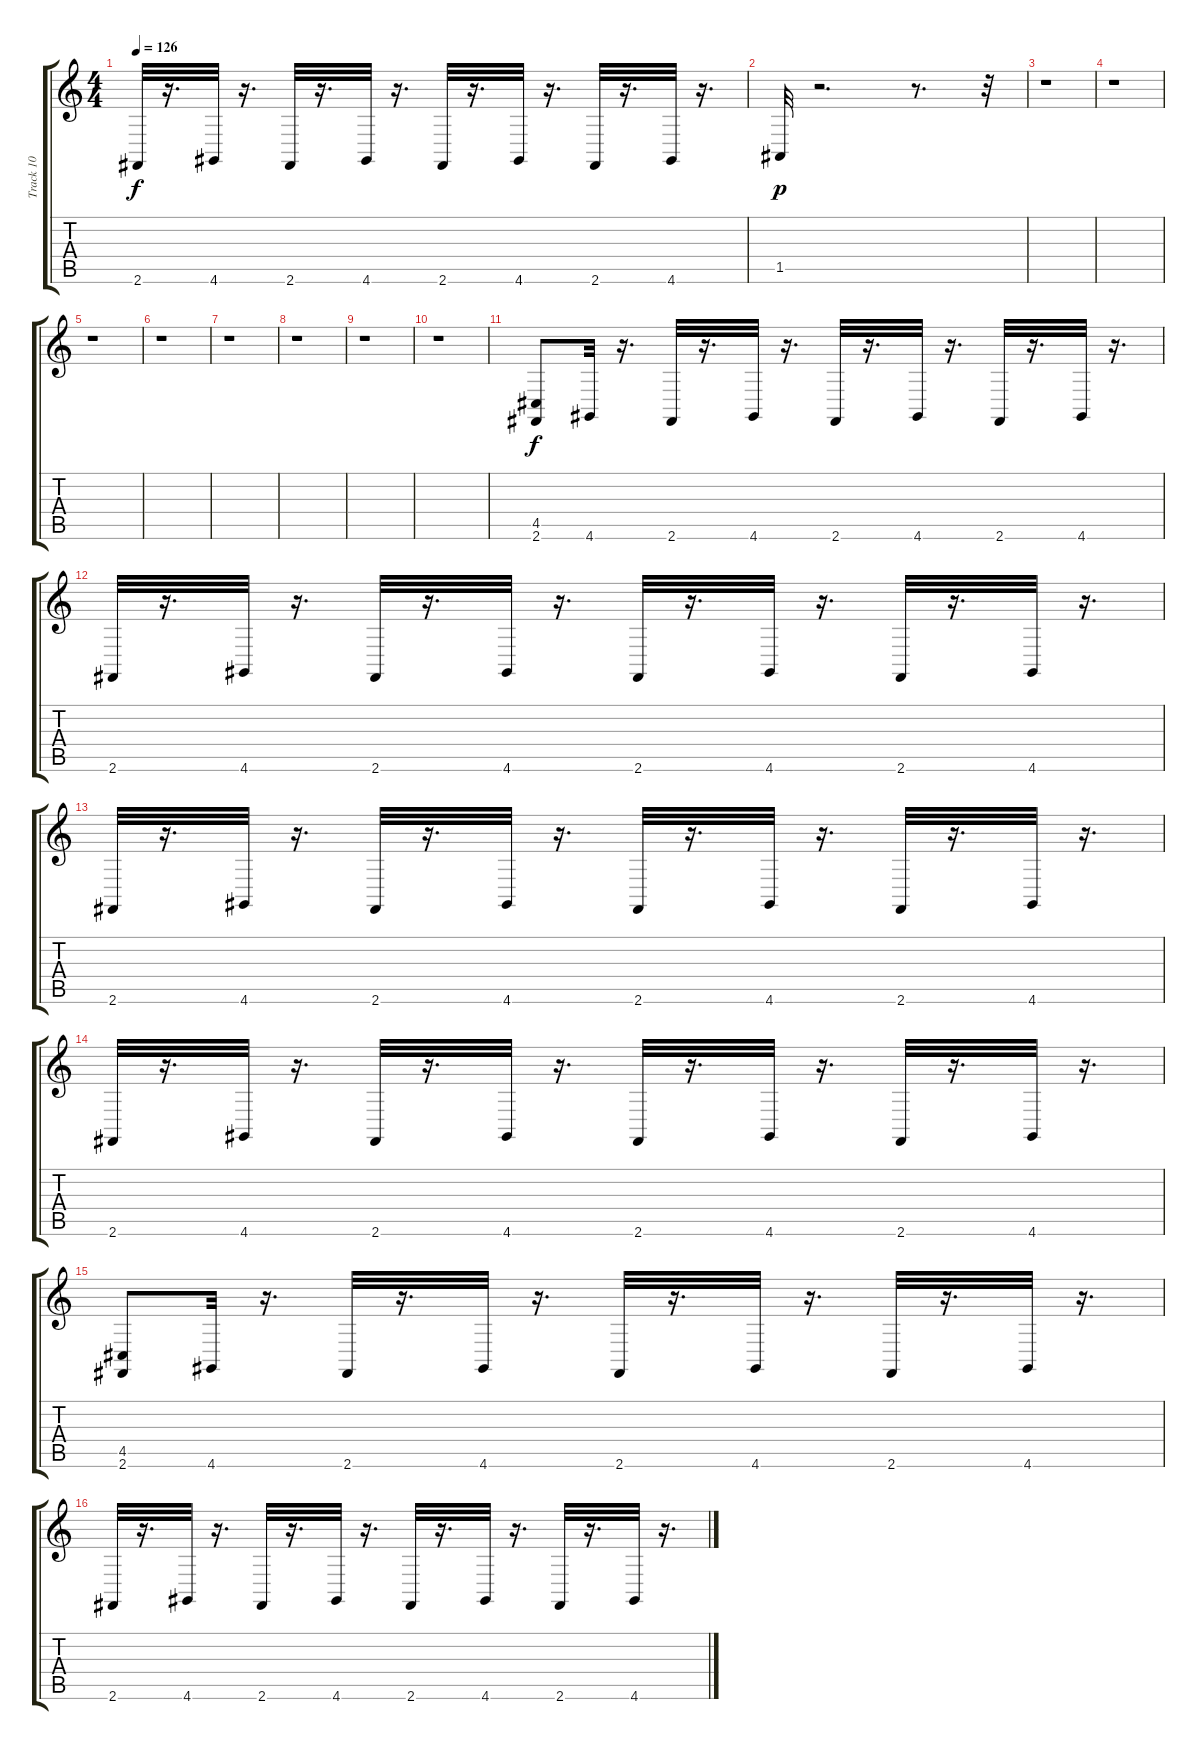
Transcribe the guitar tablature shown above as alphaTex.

\track ("Track 10" "Track 10") {instrument brightacousticpiano}
\staff {score tabs}
\tuning (E4 B3 G3 D3 A2 E2) {hide}
\ts (4 4)
\tempo 126
\clef g2
\ks c
2.6.32{dy f} r.16{d} 4.6.32 r.16{d} 2.6.32 r.16{d} 4.6.32 r.16{d} 2.6.32 r.16{d} 4.6.32 r.16{d} 2.6.32 r.16{d} 4.6.32 r.16{d} |
1.5.32{dy p} r.2{d} r.8{d} r.32 |
r.1 |
r.1 |
r.1 |
r.1 |
r.1 |
r.1 |
r.1 |
r.1 |
(4.5 2.6).8{dy f} 4.6.32 r.16{d} 2.6.32 r.16{d} 4.6.32 r.16{d} 2.6.32 r.16{d} 4.6.32 r.16{d} 2.6.32 r.16{d} 4.6.32 r.16{d} |
2.6.32 r.16{d} 4.6.32 r.16{d} 2.6.32 r.16{d} 4.6.32 r.16{d} 2.6.32 r.16{d} 4.6.32 r.16{d} 2.6.32 r.16{d} 4.6.32 r.16{d} |
2.6.32 r.16{d} 4.6.32 r.16{d} 2.6.32 r.16{d} 4.6.32 r.16{d} 2.6.32 r.16{d} 4.6.32 r.16{d} 2.6.32 r.16{d} 4.6.32 r.16{d} |
2.6.32 r.16{d} 4.6.32 r.16{d} 2.6.32 r.16{d} 4.6.32 r.16{d} 2.6.32 r.16{d} 4.6.32 r.16{d} 2.6.32 r.16{d} 4.6.32 r.16{d} |
(4.5 2.6).8 4.6.32 r.16{d} 2.6.32 r.16{d} 4.6.32 r.16{d} 2.6.32 r.16{d} 4.6.32 r.16{d} 2.6.32 r.16{d} 4.6.32 r.16{d} |
2.6.32 r.16{d} 4.6.32 r.16{d} 2.6.32 r.16{d} 4.6.32 r.16{d} 2.6.32 r.16{d} 4.6.32 r.16{d} 2.6.32 r.16{d} 4.6.32 r.16{d}
